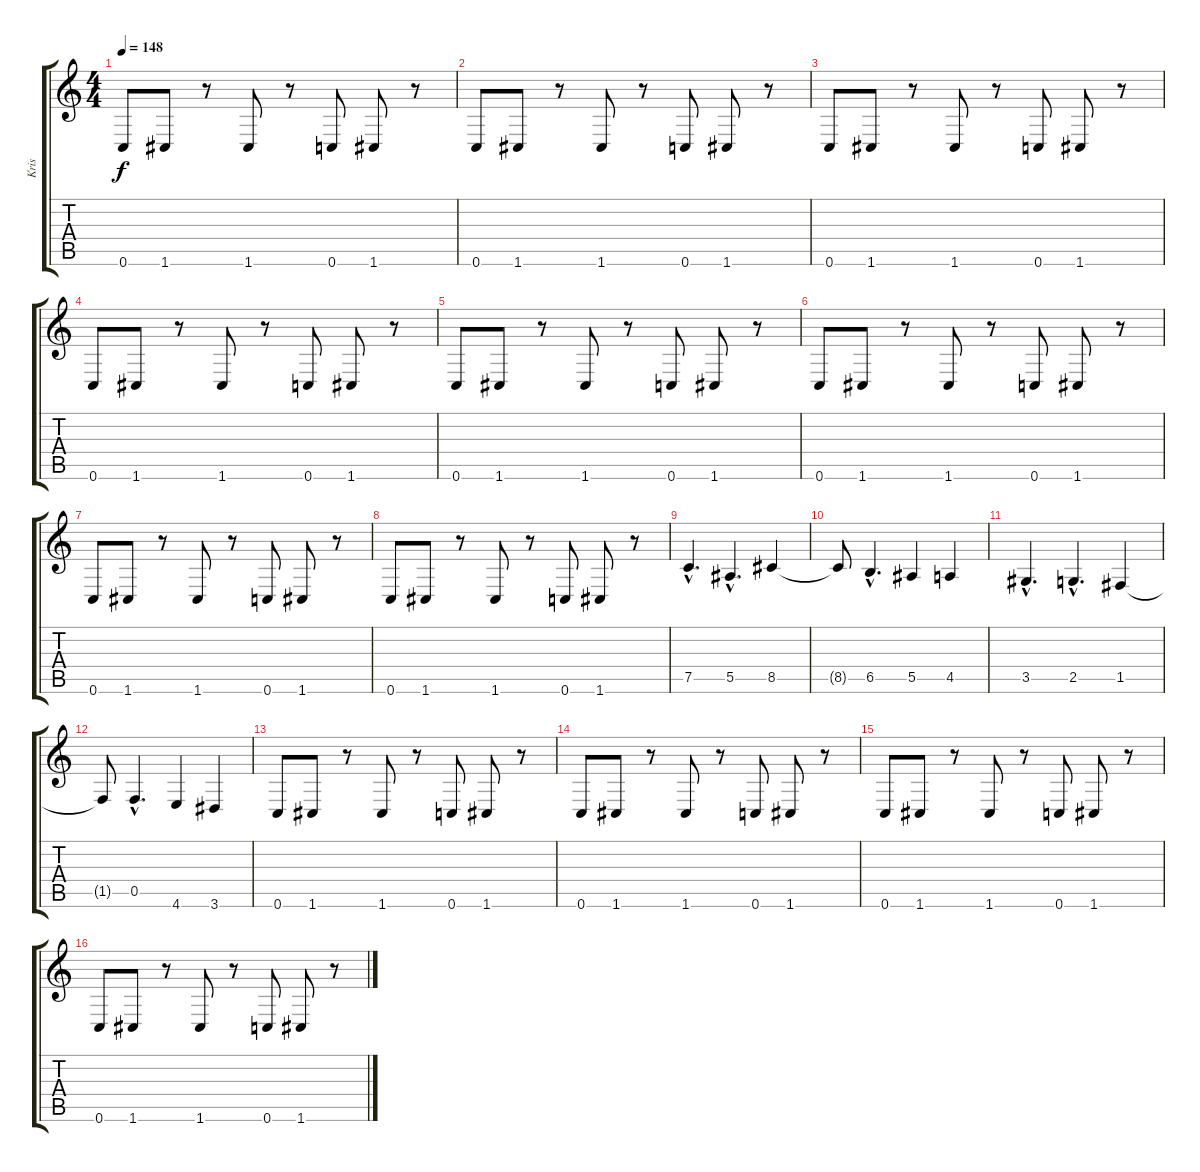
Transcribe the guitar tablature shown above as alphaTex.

\track ("Kris" "Kris") {instrument distortionguitar}
\staff {score tabs}
\tuning (C4 G3 Eb3 Bb2 F2 C2) {hide}
\ts (4 4)
\tempo 148
\clef g2
\ks c
0.6.8{dy f} 1.6.8 r.8 1.6.8 r.8 0.6.8 1.6.8 r.8 |
0.6.8 1.6.8 r.8 1.6.8 r.8 0.6.8 1.6.8 r.8 |
0.6.8 1.6.8 r.8 1.6.8 r.8 0.6.8 1.6.8 r.8 |
0.6.8 1.6.8 r.8 1.6.8 r.8 0.6.8 1.6.8 r.8 |
0.6.8 1.6.8 r.8 1.6.8 r.8 0.6.8 1.6.8 r.8 |
0.6.8 1.6.8 r.8 1.6.8 r.8 0.6.8 1.6.8 r.8 |
0.6.8 1.6.8 r.8 1.6.8 r.8 0.6.8 1.6.8 r.8 |
0.6.8 1.6.8 r.8 1.6.8 r.8 0.6.8 1.6.8 r.8 |
7.5{hac}.4{d} 5.5{hac}.4{d} 8.5.4 |
8.5{t}.8 6.5{hac}.4{d} 5.5.4 4.5.4 |
3.5{hac}.4{d} 2.5{hac}.4{d} 1.5.4 |
1.5{t}.8 0.5{hac}.4{d} 4.6.4 3.6.4 |
0.6.8 1.6.8 r.8 1.6.8 r.8 0.6.8 1.6.8 r.8 |
0.6.8 1.6.8 r.8 1.6.8 r.8 0.6.8 1.6.8 r.8 |
0.6.8 1.6.8 r.8 1.6.8 r.8 0.6.8 1.6.8 r.8 |
0.6.8 1.6.8 r.8 1.6.8 r.8 0.6.8 1.6.8 r.8
